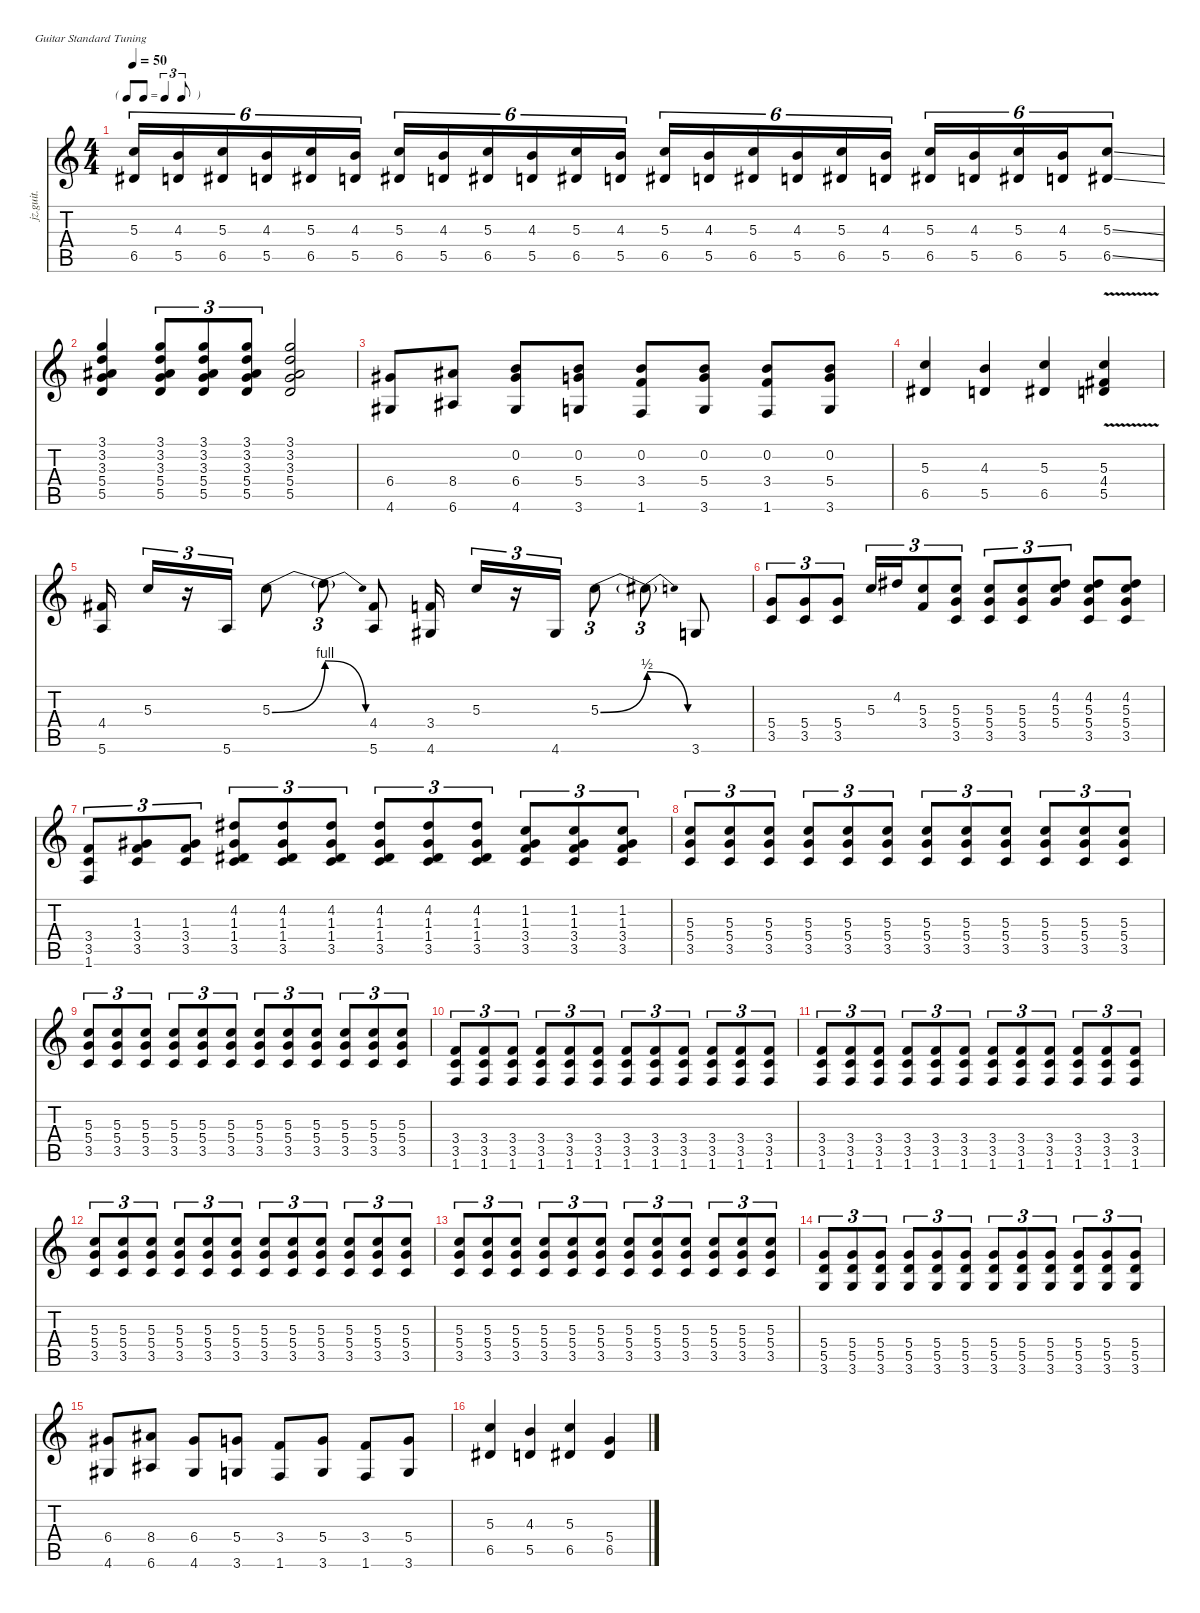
\defaultSystemsLayout 4
\hideDynamics
\bracketExtendMode nobrackets
\track ("Guitar 1" "jz.guit.") {instrument electricguitarjazz}
\staff {score tabs}
\tuning (E4 B3 G3 D3 A2 E2)
\ts (4 4)
\tf triplet8th
\tempo 50
\clef g2
\ks c
(5.3 6.5{acc #}).16{tu (6 4) dy pp beam Up} (4.3 5.5).16{tu (6 4) beam Up} (5.3 6.5{acc #}).16{tu (6 4) beam Up} (4.3 5.5).16{tu (6 4) beam Up} (5.3 6.5{acc #}).16{tu (6 4) beam Up} (4.3 5.5).16{tu (6 4) beam Up} (5.3 6.5{acc #}).16{tu (6 4) beam Up} (4.3 5.5).16{tu (6 4) beam Up} (5.3 6.5{acc #}).16{tu (6 4) beam Up} (4.3 5.5).16{tu (6 4) beam Up} (5.3 6.5{acc #}).16{tu (6 4) beam Up} (4.3 5.5).16{tu (6 4) beam Up} (5.3 6.5{acc #}).16{tu (6 4) beam Up} (4.3 5.5).16{tu (6 4) beam Up} (5.3 6.5{acc #}).16{tu (6 4) beam Up} (4.3 5.5).16{tu (6 4) beam Up} (5.3 6.5{acc #}).16{tu (6 4) beam Up} (4.3 5.5).16{tu (6 4) beam Up} (5.3 6.5{acc #}).16{tu (6 4) beam Up} (4.3 5.5).16{tu (6 4) beam Up} (5.3 6.5{acc #}).16{tu (6 4) beam Up} (4.3 5.5).16{tu (6 4) beam Up} (5.3{ss} 6.5{ss acc #}).8{tu (6 4) dy f beam Up} |
(3.1 3.2 3.3{acc #} 5.4 5.5).4{beam Up} (3.1 3.2 3.3{acc #} 5.4 5.5).8{tu (3 2) beam Up} (3.1 3.2 3.3{acc #} 5.4 5.5).8{tu (3 2) beam Up} (3.1 3.2 3.3{acc #} 5.4 5.5).8{tu (3 2) beam Up} (3.1 3.2 3.3{acc #} 5.4 5.5).2{beam Up} |
(6.4{acc #} 4.6{acc #}).8{beam Up} (8.4{acc #} 6.6{acc #}).8{beam Up} (0.2 6.4{acc #} 4.6{acc #}).8{beam Up} (0.2 5.4 3.6).8{beam Up} (0.2 3.4 1.6).8{beam Up} (0.2 5.4 3.6).8{beam Up} (0.2 3.4 1.6).8{beam Up} (0.2 5.4 3.6).8{beam Up} |
(5.3 6.5{acc #}).4{beam Up} (4.3 5.5).4{beam Up} (5.3 6.5{acc #}).4{beam Up} (5.3{v} 4.4{v acc #} 5.5{v}).4{beam Up} |
(4.4{acc #} 5.6).16{dy mp beam Up} 5.3.16{tu (3 2) beam Up} r.16{tu (3 2) beam Up} 5.6.16{tu (3 2) beam Up} 5.3{be (bend 0 0 60 4)}.8{beam Down} 5.3{be (release 0 4 60 0) t}.8{tu (3 2) dy f beam Down} (4.4{acc #} 5.6).8{beam Up} (3.4 4.6{acc #}).16{beam Up} 5.3.16{tu (3 2) beam Up} r.16{tu (3 2) beam Up} 4.6{acc #}.16{tu (3 2) beam Up} 5.3{be (bend 0 0 60 2)}.8{tu (3 2) beam Down} 5.3{be (release 0 2 60 0) t}.8{tu (3 2) beam Down} 3.6.8{beam Up} |
(5.4 3.5).8{tu (3 2) instrument electricguitarjazz beam Up} (5.4 3.5).8{tu (3 2) dy mp beam Up} (5.4 3.5).8{tu (3 2) beam Up} 5.3.16{tu (3 2) beam Up} 4.2{acc #}.16{tu (3 2) beam Up} (5.3 3.4).8{tu (3 2) beam Up} (5.3 5.4 3.5).8{tu (3 2) beam Up} (5.3 5.4 3.5).8{tu (3 2) beam Up} (5.3 5.4 3.5).8{tu (3 2) beam Up} (4.2{acc #} 5.3 5.4).8{tu (3 2) beam Up} (4.2{acc #} 5.3 5.4 3.5).8{beam Up} (4.2{acc #} 5.3 5.4 3.5).8{beam Up} |
(3.4 3.5 1.6).8{tu (3 2) beam Up} (1.3{acc #} 3.4 3.5).8{tu (3 2) beam Up} (1.3{acc #} 3.4 3.5).8{tu (3 2) beam Up} (4.2{acc #} 1.3{acc #} 1.4{acc #} 3.5).8{tu (3 2) beam Up} (4.2{acc #} 1.3{acc #} 1.4{acc #} 3.5).8{tu (3 2) beam Up} (4.2{acc #} 1.3{acc #} 1.4{acc #} 3.5).8{tu (3 2) beam Up} (4.2{acc #} 1.3{acc #} 1.4{acc #} 3.5).8{tu (3 2) beam Up} (4.2{acc #} 1.3{acc #} 1.4{acc #} 3.5).8{tu (3 2) beam Up} (4.2{acc #} 1.3{acc #} 1.4{acc #} 3.5).8{tu (3 2) beam Up} (1.2 1.3{acc #} 3.4 3.5).8{tu (3 2) beam Up} (1.2 1.3{acc #} 3.4 3.5).8{tu (3 2) beam Up} (1.2 1.3{acc #} 3.4 3.5).8{tu (3 2) beam Up} |
(5.3 5.4 3.5).8{tu (3 2) beam Up} (5.3 5.4 3.5).8{tu (3 2) beam Up} (5.3 5.4 3.5).8{tu (3 2) beam Up} (5.3 5.4 3.5).8{tu (3 2) beam Up} (5.3 5.4 3.5).8{tu (3 2) beam Up} (5.3 5.4 3.5).8{tu (3 2) beam Up} (5.3 5.4 3.5).8{tu (3 2) beam Up} (5.3 5.4 3.5).8{tu (3 2) beam Up} (5.3 5.4 3.5).8{tu (3 2) beam Up} (5.3 5.4 3.5).8{tu (3 2) beam Up} (5.3 5.4 3.5).8{tu (3 2) beam Up} (5.3 5.4 3.5).8{tu (3 2) beam Up} |
(5.3 5.4 3.5).8{tu (3 2) beam Up} (5.3 5.4 3.5).8{tu (3 2) beam Up} (5.3 5.4 3.5).8{tu (3 2) beam Up} (5.3 5.4 3.5).8{tu (3 2) beam Up} (5.3 5.4 3.5).8{tu (3 2) beam Up} (5.3 5.4 3.5).8{tu (3 2) beam Up} (5.3 5.4 3.5).8{tu (3 2) beam Up} (5.3 5.4 3.5).8{tu (3 2) beam Up} (5.3 5.4 3.5).8{tu (3 2) beam Up} (5.3 5.4 3.5).8{tu (3 2) beam Up} (5.3 5.4 3.5).8{tu (3 2) beam Up} (5.3 5.4 3.5).8{tu (3 2) beam Up} |
(3.4 3.5 1.6).8{tu (3 2) beam Up} (3.4 3.5 1.6).8{tu (3 2) beam Up} (3.4 3.5 1.6).8{tu (3 2) beam Up} (3.4 3.5 1.6).8{tu (3 2) beam Up} (3.4 3.5 1.6).8{tu (3 2) beam Up} (3.4 3.5 1.6).8{tu (3 2) beam Up} (3.4 3.5 1.6).8{tu (3 2) beam Up} (3.4 3.5 1.6).8{tu (3 2) beam Up} (3.4 3.5 1.6).8{tu (3 2) beam Up} (3.4 3.5 1.6).8{tu (3 2) beam Up} (3.4 3.5 1.6).8{tu (3 2) beam Up} (3.4 3.5 1.6).8{tu (3 2) beam Up} |
(3.4 3.5 1.6).8{tu (3 2) beam Up} (3.4 3.5 1.6).8{tu (3 2) beam Up} (3.4 3.5 1.6).8{tu (3 2) beam Up} (3.4 3.5 1.6).8{tu (3 2) beam Up} (3.4 3.5 1.6).8{tu (3 2) beam Up} (3.4 3.5 1.6).8{tu (3 2) beam Up} (3.4 3.5 1.6).8{tu (3 2) beam Up} (3.4 3.5 1.6).8{tu (3 2) beam Up} (3.4 3.5 1.6).8{tu (3 2) beam Up} (3.4 3.5 1.6).8{tu (3 2) beam Up} (3.4 3.5 1.6).8{tu (3 2) beam Up} (3.4 3.5 1.6).8{tu (3 2) beam Up} |
(5.3 5.4 3.5).8{tu (3 2) beam Up} (5.3 5.4 3.5).8{tu (3 2) beam Up} (5.3 5.4 3.5).8{tu (3 2) beam Up} (5.3 5.4 3.5).8{tu (3 2) beam Up} (5.3 5.4 3.5).8{tu (3 2) beam Up} (5.3 5.4 3.5).8{tu (3 2) beam Up} (5.3 5.4 3.5).8{tu (3 2) beam Up} (5.3 5.4 3.5).8{tu (3 2) beam Up} (5.3 5.4 3.5).8{tu (3 2) beam Up} (5.3 5.4 3.5).8{tu (3 2) beam Up} (5.3 5.4 3.5).8{tu (3 2) beam Up} (5.3 5.4 3.5).8{tu (3 2) beam Up} |
(5.3 5.4 3.5).8{tu (3 2) beam Up} (5.3 5.4 3.5).8{tu (3 2) beam Up} (5.3 5.4 3.5).8{tu (3 2) beam Up} (5.3 5.4 3.5).8{tu (3 2) beam Up} (5.3 5.4 3.5).8{tu (3 2) beam Up} (5.3 5.4 3.5).8{tu (3 2) beam Up} (5.3 5.4 3.5).8{tu (3 2) beam Up} (5.3 5.4 3.5).8{tu (3 2) beam Up} (5.3 5.4 3.5).8{tu (3 2) beam Up} (5.3 5.4 3.5).8{tu (3 2) beam Up} (5.3 5.4 3.5).8{tu (3 2) beam Up} (5.3 5.4 3.5).8{tu (3 2) beam Up} |
(5.4 5.5 3.6).8{tu (3 2) beam Up} (5.4 5.5 3.6).8{tu (3 2) beam Up} (5.4 5.5 3.6).8{tu (3 2) beam Up} (5.4 5.5 3.6).8{tu (3 2) beam Up} (5.4 5.5 3.6).8{tu (3 2) beam Up} (5.4 5.5 3.6).8{tu (3 2) beam Up} (5.4 5.5 3.6).8{tu (3 2) beam Up} (5.4 5.5 3.6).8{tu (3 2) beam Up} (5.4 5.5 3.6).8{tu (3 2) beam Up} (5.4 5.5 3.6).8{tu (3 2) beam Up} (5.4 5.5 3.6).8{tu (3 2) beam Up} (5.4 5.5 3.6).8{tu (3 2) beam Up} |
(6.4{acc #} 4.6{acc #}).8{dy f beam Up} (8.4{acc #} 6.6{acc #}).8{beam Up} (6.4{acc #} 4.6{acc #}).8{beam Up} (5.4 3.6).8{beam Up} (3.4 1.6).8{beam Up} (5.4 3.6).8{beam Up} (3.4 1.6).8{beam Up} (5.4 3.6).8{beam Up} |
(5.3 6.5{acc #}).4{beam Up} (4.3 5.5).4{beam Up} (5.3 6.5{acc #}).4{beam Up} (5.4 6.5{acc #}).4{beam Up}
